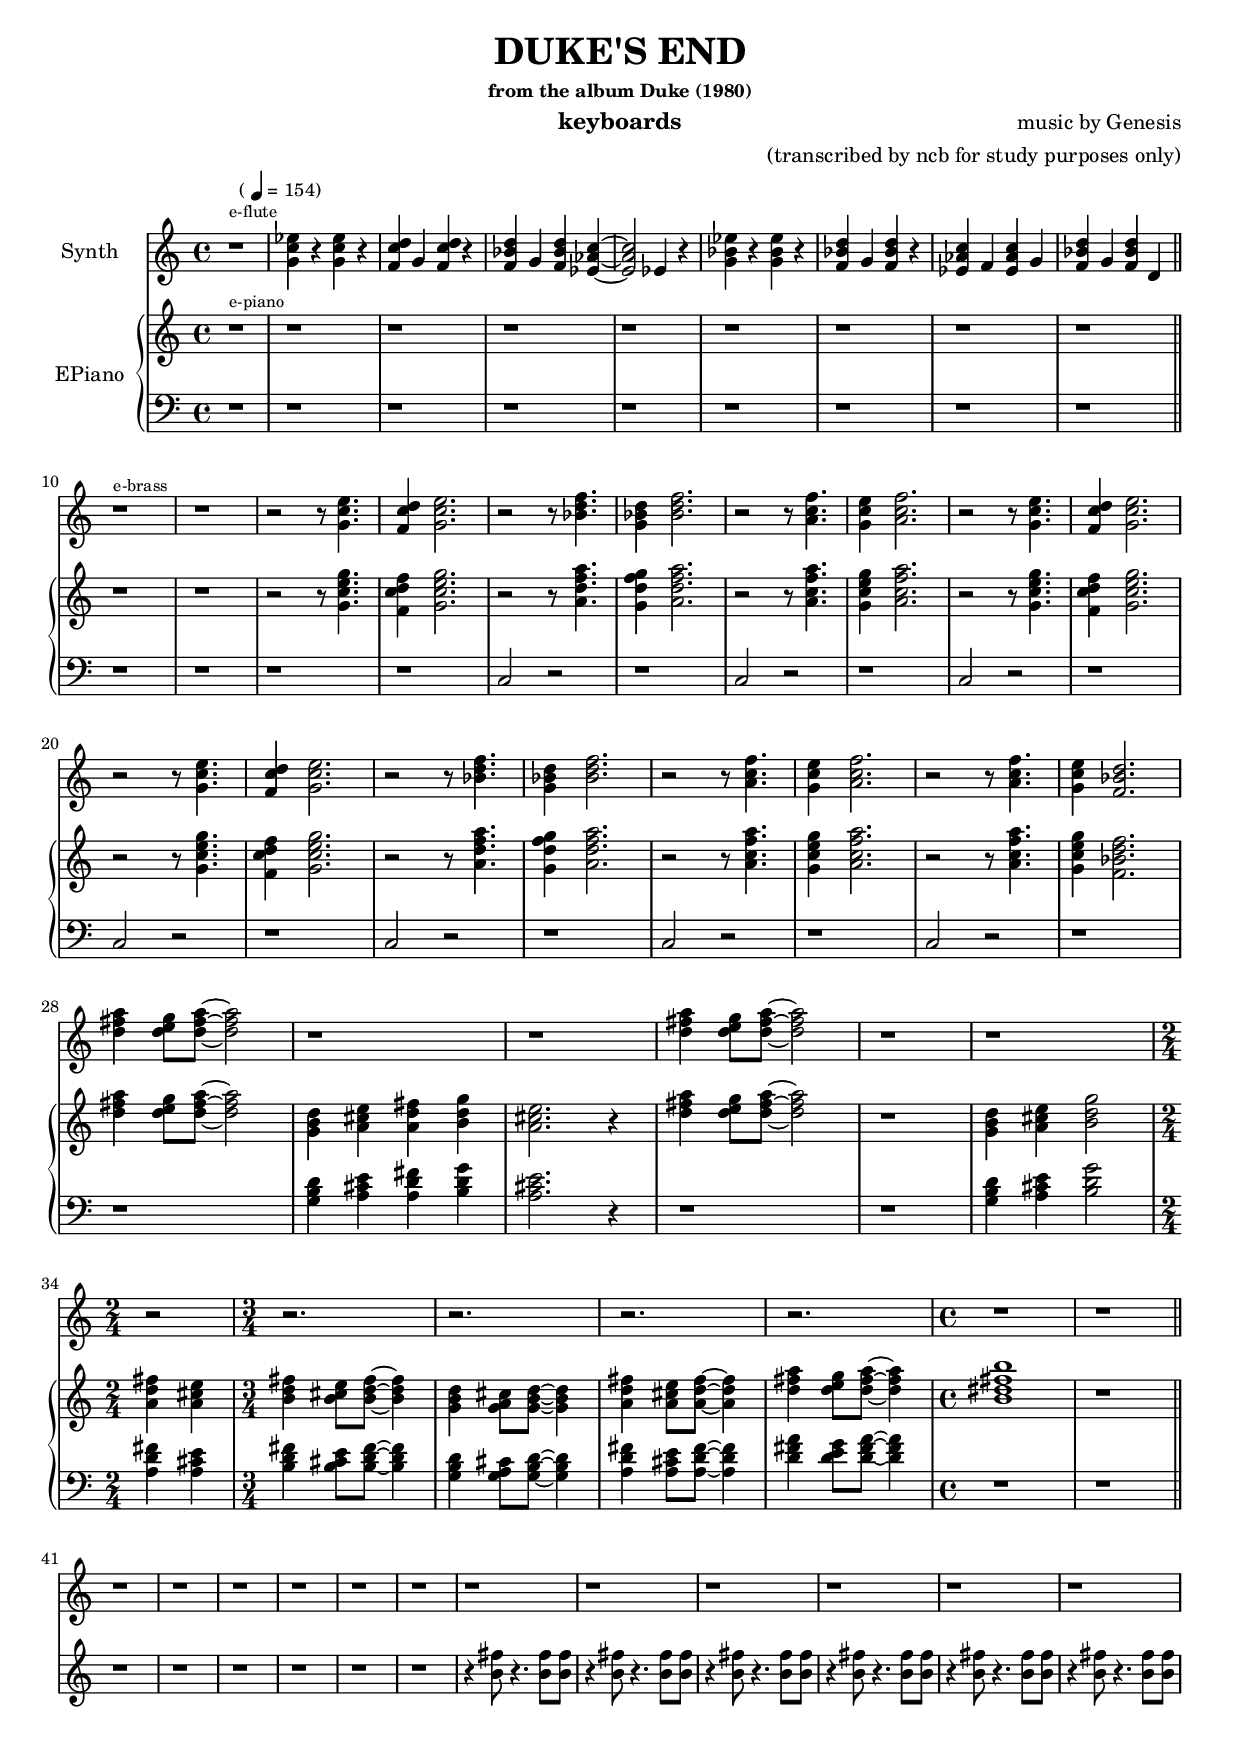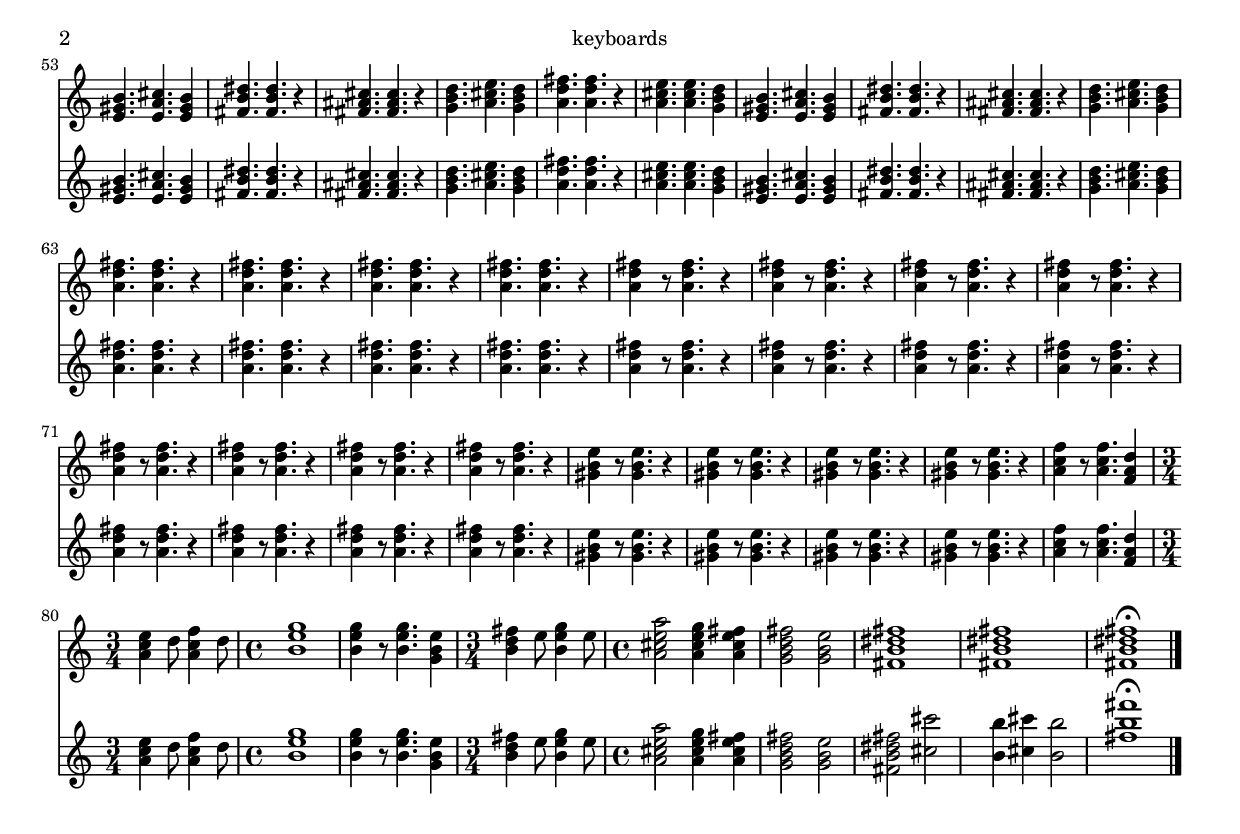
\version "2.12.3"
#(ly:set-option 'delete-intermediate-files #t)

% -----------------------------------------------------------------------------------------------------------------------
% -----------------------------------------------------------------------------------------------------------------------
%                                                      INTERLUDIO
% -----------------------------------------------------------------------------------------------------------------------
% -----------------------------------------------------------------------------------------------------------------------
synthInterludio = \relative c'' {
    <g c ees>4		r4		<g c ees>4		r4
	<f c' d>4		g4		<f c' d>4		r4
	<f bes d>4		g4		<f bes d>4		<ees aes c>4~
	<ees aes c>2			ees4			r4

	<g bes ees>4	r4		<g bes ees>4	r4
	<f bes d>4		g4		<f bes d>4		r4
	<ees aes c>4	f4		<ees aes c>		g4
	<f bes d>4		g4		<f bes d>4		d4
	
}
pianoUpperInterludio = \relative c'' {
    r1 r1 r1 r1		r1 r1 r1 r1
}
pianoLowerInterludio = \relative c'' {
    r1 r1 r1 r1		r1 r1 r1 r1
}
% -----------------------------------------------------------------------------------------------------------------------
% -----------------------------------------------------------------------------------------------------------------------
%                                                      TEMA BEHIND THE LINE
% -----------------------------------------------------------------------------------------------------------------------
% -----------------------------------------------------------------------------------------------------------------------
synthIntroA = \relative c'' {
    r2								r8	<g c e>4.
	<f c' d>4			<g c e>2.

    r2								r8	<bes d f>4.
	<g bes d>4			<bes d f>2.
	
    r2								r8	<a c f>4.
	<g c e>4			<a c f>2.

    r2								r8	<g c e>4.
	<f c' d>4			<g c e>2.
}
pianoUpperIntroA = \relative c'' {
    r2								r8	<g c e g>4.
	<f c' d f>4			<g c e g>2.

    r2								r8	<a d f a>4.
	<g d' f g>4			<a d f a>2.
	
    r2								r8	<a c f a>4.
	<g c e g>4			<a c f a>2.

    r2								r8	<g c e g>4.
	<f c' d f>4			<g c e g>2.
}
pianoLowerIntroA = \relative c {
    r1	r1				c2 r2	r1			c2 r2	r1			c2 r2	r1
}

synthIntroAb = \relative c'' {
    r2								r8	<g c e>4.
	<f c' d>4			<g c e>2.

    r2								r8	<bes d f>4.
	<g bes d>4			<bes d f>2.
	
    r2								r8	<a c f>4.
	<g c e>4			<a c f>2.

    r2								r8	<a c f>4.
	<g c e>4			<f bes d>2.
}
pianoUpperIntroAb = \relative c'' {
    r2								r8	<g c e g>4.
	<f c' d f>4			<g c e g>2.

    r2								r8	<a d f a>4.
	<g d' f g>4			<a d f a>2.
	
    r2								r8	<a c f a>4.
	<g c e g>4			<a c f a>2.

    r2								r8	<a c f a>4.
	<g c e g>4			<f bes d f>2.
}
pianoLowerIntroAb = \relative c {
    c2 r2	r1			c2 r2	r1			c2 r2	r1			c2 r2	r1
}


synthIntroB = \relative c'' {
    <d fis a>4		<d e g>8	<d fis a>8~	<d fis a>2
	r1
	r1

	<d fis a>4		<d e g>8	<d fis a>8~	<d fis a>2
	r1
	r1
	\time 2/4
	r2

	\time 3/4
	r2. r2. r2. r2.

	\time 4/4
}
pianoUpperIntroB = \relative c'' {
    <d fis a>4		<d e g>8	<d fis a>8~	<d fis a>2
	<g, b d>4	<a cis e>4	<a d fis>4	<b d g>4
	<a cis e>2. r4

	<d fis a>4		<d e g>8	<d fis a>8~	<d fis a>2
	r1
	<g, b d>4	<a cis e>4		<b d g>2
	\time 2/4
	<a d fis>4	<a cis e>4

	\time 3/4
	<b d fis>4		<b cis e>8	<b d fis>8~	<b d fis>4
	<g b d>4		<g a cis>8	<g b d>8~	<g b d>4
	<a d fis>4		<a cis e>8	<a d fis>8~	<a d fis>4
	<d fis a>4		<d e g>8	<d fis a>8~	<d fis a>4

	\time 4/4
}
pianoLowerIntroB = \relative c'' {
    r1
	<g, b d>4	<a cis e>4	<a d fis>4	<b d g>4
	<a cis e>2. r4

	r1
	r1
	<g b d>4	<a cis e>4		<b d g>2
	\time 2/4
	<a d fis>4	<a cis e>4

	\time 3/4
	<b d fis>4		<b cis e>8	<b d fis>8~	<b d fis>4
	<g b d>4		<g a cis>8	<g b d>8~	<g b d>4
	<a d fis>4		<a cis e>8	<a d fis>8~	<a d fis>4
	<d fis a>4		<d e g>8	<d fis a>8~	<d fis a>4

	\time 4/4
}
% -----------------------------------------------------------------------------------------------------------------------
% -----------------------------------------------------------------------------------------------------------------------
%                                                      BRIDGE
% -----------------------------------------------------------------------------------------------------------------------
% -----------------------------------------------------------------------------------------------------------------------
synthBridge = \relative c'' {
	r1	r1
}
pianoUpperBridge = \relative c'' {
	<b dis fis b>1
	r1
}
pianoLowerBridge = \relative c'' {
	r1	r1
}
% -----------------------------------------------------------------------------------------------------------------------
% -----------------------------------------------------------------------------------------------------------------------
%                                                      TEMA TURN IT ON AGAIN
% -----------------------------------------------------------------------------------------------------------------------
% -----------------------------------------------------------------------------------------------------------------------
temaTIOAa = \relative c'' {
	r4 <b fis'>8 r4. <b fis'>8 <b fis'>8
	r4 <b fis'>8 r4. <b fis'>8 <b fis'>8
	r4 <b fis'>8 r4. <b fis'>8 <b fis'>8
	r4 <b fis'>8 r4. <b fis'>8 <b fis'>8
	r4 <b fis'>8 r4. <b fis'>8 <b fis'>8
	r4 <b fis'>8 r4. <b fis'>8 <b fis'>8
}

temaTIOAb = \relative c' {
	<e gis b>4.		<e a cis>4.		<e gis b>4
	<fis b dis>4. 	<fis b dis>4. 	r4
	<fis ais cis>4. <fis ais cis>4. r4

	<g b d>4.		<a cis e>4.		<g b d>4
	<a d fis>4. 	<a d fis>4.		r4
	<a cis e>4. 	<a cis e>4. 	<g b d>4
}
temaTIOAc = \relative c' {
	<e gis b>4.		<e a cis>4.		<e gis b>4
	<fis b dis>4. 	<fis b dis>4. 	r4
	<fis ais cis>4. <fis ais cis>4. r4

	<g b d>4.		<a cis e>4.		<g b d>4
}
% -----------------------------------------------------------------------------------------------------------------------
% -----------------------------------------------------------------------------------------------------------------------
%                                                      FINALE
% -----------------------------------------------------------------------------------------------------------------------
% -----------------------------------------------------------------------------------------------------------------------
finaleBridgeA = \relative c'' {
	<a d fis>4. 	<a d fis>4.		r4
	<a d fis>4. 	<a d fis>4.		r4
	<a d fis>4. 	<a d fis>4.		r4
	<a d fis>4. 	<a d fis>4.		r4

	<a d fis>4 r8 	<a d fis>4.		r4
	<a d fis>4 r8 	<a d fis>4.		r4
	<a d fis>4 r8 	<a d fis>4.		r4
	<a d fis>4 r8 	<a d fis>4.		r4
}
finaleBridgeB = \relative c'' {
	<a d fis>4 r8 	<a d fis>4.		r4
	<a d fis>4 r8 	<a d fis>4.		r4
	<a d fis>4 r8 	<a d fis>4.		r4
	<a d fis>4 r8 	<a d fis>4.		r4

	<gis b e>4 r8 	<gis b e>4.		r4
	<gis b e>4 r8 	<gis b e>4.		r4
	<gis b e>4 r8 	<gis b e>4.		r4
	<gis b e>4 r8 	<gis b e>4.		r4
}
finaleBridgeC = \relative c'' {
  <a c f>4 r8 	<a c f>4.		<f a d>4
  \time 3/4  <a c e>4   d8		<a c f>4 		d8	
  \time 4/4 <b e g>1
  <b e g>4 r8 	<b e g>4.		<g b e>4
  \time 3/4  <b d fis>4   e8	<b e g>4 		e8
  \time 4/4
}
synthFinale = \relative c'' {
  <a cis e a>2	<a cis e g>4 <a cis e fis>4
  <g b d fis>2 <g b e>2
  <fis b dis fis>1
  <fis b dis fis>1
  <fis b dis fis>1  \fermata
}
pianoUpperFinale = \relative c'' {
  <a cis e a>2	<a cis e g>4 <a cis e fis>4
  <g b d fis>2 <g b e>2
  <fis b dis fis>2  <cis' cis'>2 
  <b b'>4 <cis cis'>4 <b b'>2
  <fis' b fis'>1  \fermata
}
% -----------------------------------------------------------------------------------------------------------------------
% -----------------------------------------------------------------------------------------------------------------------
%                                                      BUILD ALL
% -----------------------------------------------------------------------------------------------------------------------
% -----------------------------------------------------------------------------------------------------------------------

synthPart = {
    \clef violin

	% INTERLUDIO
    \time 4/4 r1 ^\markup { \tiny {e-flute} }
	\synthInterludio
    \bar "||"
	\break

	% TEMA BEHIND THE LINE
	r1 ^\markup { \tiny {e-brass} } r1
	\synthIntroA
	\synthIntroAb
	\synthIntroB
	\synthBridge
	\bar "||"
	\break

	% TEMA TURN IT ON AGAIN
	r1 r1 r1 r1 r1 r1
	r1 r1 r1 r1 r1 r1
	\temaTIOAb
	\temaTIOAc

	% FINALE
	\finaleBridgeA
	\finaleBridgeB
	\finaleBridgeC
	\synthFinale

	\bar "|."
}

pianoUpperPart = {
    \clef violin

	% INTERLUDIO
    \time 4/4 r1 ^\markup { \tiny {e-piano} }
	\pianoUpperInterludio
    \bar "||"
	\break

    % TEMA BEHIND THE LINE
	r1 r1
	\pianoUpperIntroA \break
	\pianoUpperIntroAb \break
	\pianoUpperIntroB
	\pianoUpperBridge
	\bar "||"
	\break

	% TEMA TURN IT ON AGAIN
	r1 r1 r1 r1 r1 r1
	\temaTIOAa	\break
	\temaTIOAb
	\temaTIOAc
	\break

	% FINALE
	\finaleBridgeA \break
	\finaleBridgeB
	\finaleBridgeC
	\pianoUpperFinale

    \bar "|."
}

pianoLowerPart = {
    \clef bass

	% INTERLUDIO
    \time 4/4 r1
	\pianoLowerInterludio
    \bar "||"
	\break

    % TEMA BEHIND THE LINE
	r1 r1
	\pianoLowerIntroA
	\pianoLowerIntroAb
	\pianoLowerIntroB
	\pianoLowerBridge
	\bar "||"
	\break

	% TEMA TURN IT ON AGAIN
	% FINALE
}


#(set-global-staff-size 18)


\book {

    \header {
        title       = \markup {\larger "DUKE'S END"}
        subtitle    = ""
        subsubtitle = "from the album Duke (1980)"
        instrument  = "keyboards"
        composer    = "music by Genesis"
        arranger    = "(transcribed by ncb for study purposes only)"
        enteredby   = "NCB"
        piece       = \markup { \bold "                             " \smaller { (\note #"4"#1 = 154) } }
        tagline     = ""
    }


    \score {
    <<
        \new Staff = "Synth" \with { midiInstrument = #"lead 2 (sawtooth)" } %% synthstrings 1" }
        <<
            \set Staff.instrumentName = \markup { "Synth" }
            \synthPart
        >>
        \new PianoStaff = "EPiano" \with { midiInstrument = #"electric grand" }
        <<
            \set PianoStaff.instrumentName = \markup { "EPiano" }
            \new Staff = upper \pianoUpperPart
			\new Staff = upper \pianoLowerPart
        >>
    >>
    \layout { \context { \override VerticalAlignment #'forced-distance = #8 } }
    \midi { \context { \Score tempoWholesPerMinute = #(ly:make-moment 154 4) } }
    }

}